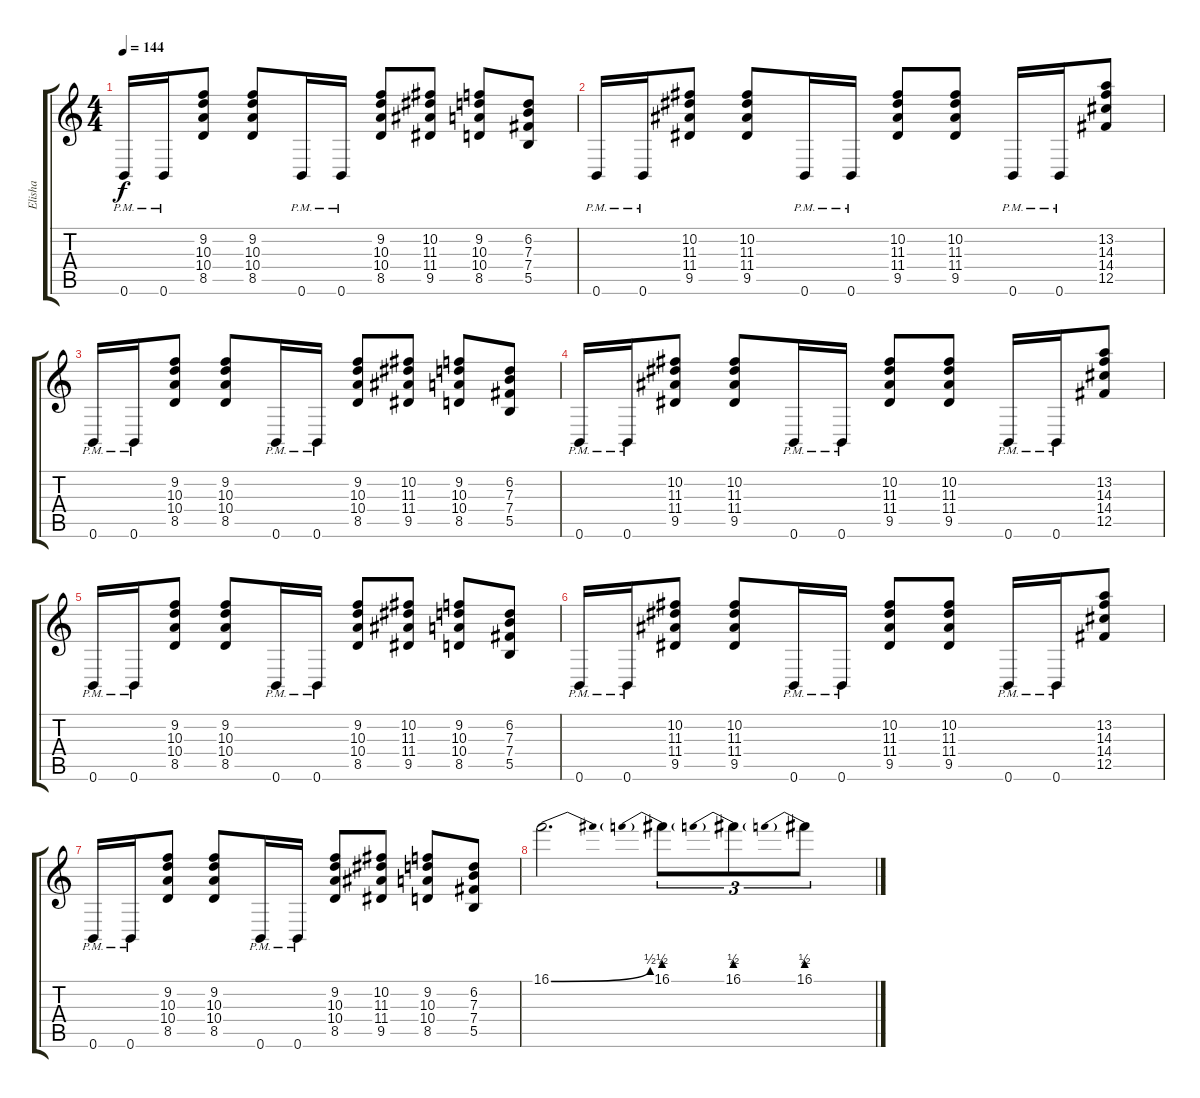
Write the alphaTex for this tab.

\track ("Elisha" "Elisha") {instrument overdrivenguitar}
\staff {score tabs}
\tuning (Db4 Ab3 E3 B2 Gb2 B1) {hide}
\ts (4 4)
\tempo 144
\clef g2
\ks c
0.6{pm}.16{dy f} 0.6{pm}.16 (9.2 10.3 10.4 8.5).8 (9.2 10.3 10.4 8.5).8 0.6{pm}.16 0.6{pm}.16 (9.2 10.3 10.4 8.5).8 (10.2 11.3 11.4 9.5).8 (9.2 10.3 10.4 8.5).8 (6.2 7.3 7.4 5.5).8 |
0.6{pm}.16 0.6{pm}.16 (10.2 11.3 11.4 9.5).8 (10.2 11.3 11.4 9.5).8 0.6{pm}.16 0.6{pm}.16 (10.2 11.3 11.4 9.5).8 (10.2 11.3 11.4 9.5).8 0.6{pm}.16 0.6{pm}.16 (13.2 14.3 14.4 12.5).8 |
0.6{pm}.16 0.6{pm}.16 (9.2 10.3 10.4 8.5).8 (9.2 10.3 10.4 8.5).8 0.6{pm}.16 0.6{pm}.16 (9.2 10.3 10.4 8.5).8 (10.2 11.3 11.4 9.5).8 (9.2 10.3 10.4 8.5).8 (6.2 7.3 7.4 5.5).8 |
0.6{pm}.16 0.6{pm}.16 (10.2 11.3 11.4 9.5).8 (10.2 11.3 11.4 9.5).8 0.6{pm}.16 0.6{pm}.16 (10.2 11.3 11.4 9.5).8 (10.2 11.3 11.4 9.5).8 0.6{pm}.16 0.6{pm}.16 (13.2 14.3 14.4 12.5).8 |
0.6{pm}.16 0.6{pm}.16 (9.2 10.3 10.4 8.5).8 (9.2 10.3 10.4 8.5).8 0.6{pm}.16 0.6{pm}.16 (9.2 10.3 10.4 8.5).8 (10.2 11.3 11.4 9.5).8 (9.2 10.3 10.4 8.5).8 (6.2 7.3 7.4 5.5).8 |
0.6{pm}.16 0.6{pm}.16 (10.2 11.3 11.4 9.5).8 (10.2 11.3 11.4 9.5).8 0.6{pm}.16 0.6{pm}.16 (10.2 11.3 11.4 9.5).8 (10.2 11.3 11.4 9.5).8 0.6{pm}.16 0.6{pm}.16 (13.2 14.3 14.4 12.5).8 |
0.6{pm}.16 0.6{pm}.16 (9.2 10.3 10.4 8.5).8 (9.2 10.3 10.4 8.5).8 0.6{pm}.16 0.6{pm}.16 (9.2 10.3 10.4 8.5).8 (10.2 11.3 11.4 9.5).8 (9.2 10.3 10.4 8.5).8 (6.2 7.3 7.4 5.5).8 |
16.1{be (bend 0 0 60 2)}.2{d} 16.1{be (prebend 0 2 60 2)}.8{tu (3 2)} 16.1{be (prebend 0 2 60 2)}.8{tu (3 2)} 16.1{be (prebend 0 2 60 2)}.8{tu (3 2)}
